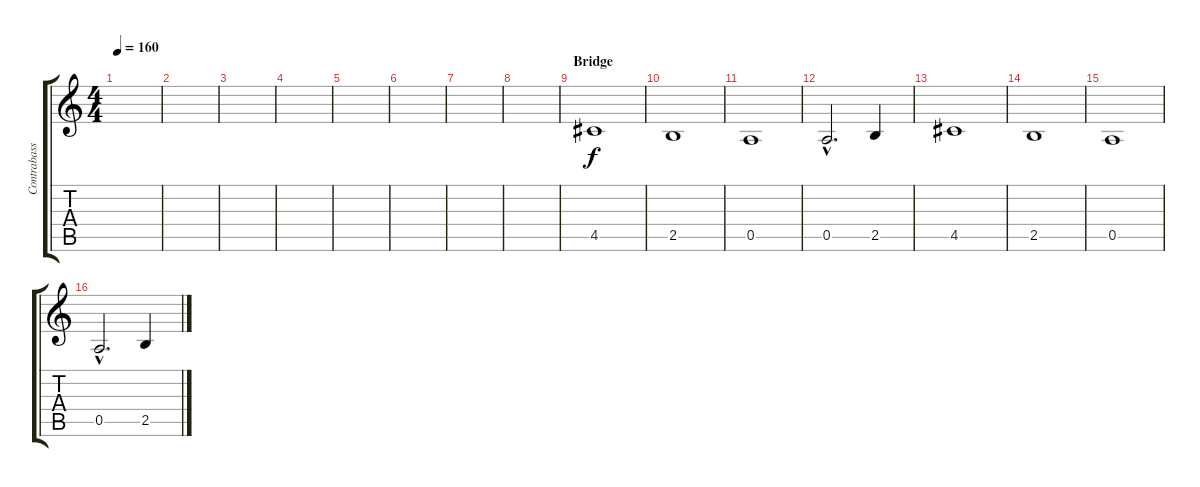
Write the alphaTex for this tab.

\track ("Contrabass" "Contrabass") {instrument contrabass}
\staff {score tabs}
\tuning (E4 B3 G3 D3 A2 E2) {hide}
\ts (4 4)
\tempo 160
\clef g2
\ks c
|
|
|
|
|
|
|
|
\section ("" "Bridge")
4.5.1 |
2.5.1 |
0.5.1 |
0.5{hac}.2{d} 2.5.4 |
4.5.1 |
2.5.1 |
0.5.1 |
0.5{hac}.2{d} 2.5.4
